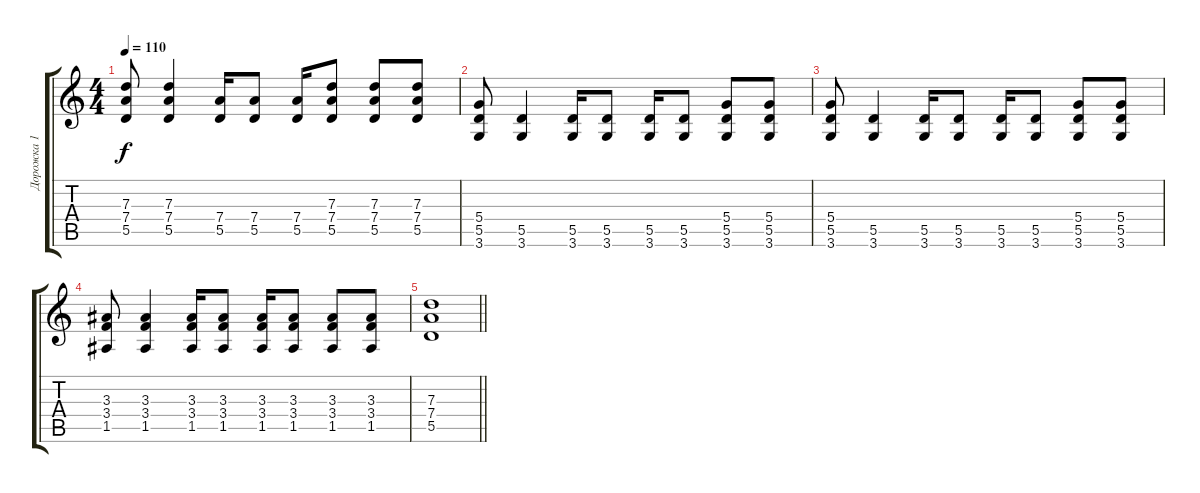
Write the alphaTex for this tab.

\track ("Дорожка 1" "Дорожка 1") {instrument acousticguitarsteel}
\staff {score tabs}
\tuning (E4 B3 G3 D3 A2 E2) {hide}
\ts (4 4)
\tempo 110
\clef g2
\ks c
(7.3 7.4 5.5).8{dy f volume 13 instrument distortionguitar} (7.3 7.4 5.5).4 (7.4 5.5).16 (7.4 5.5).8 (7.4 5.5).16 (7.3 7.4 5.5).8 (7.3 7.4 5.5).8 (7.3 7.4 5.5).8 |
(5.4 5.5 3.6).8{volume 13 instrument distortionguitar} (5.5 3.6).4 (5.5 3.6).16 (5.5 3.6).8 (5.5 3.6).16 (5.5 3.6).8 (5.4 5.5 3.6).8 (5.4 5.5 3.6).8 |
(5.4 5.5 3.6).8{volume 13 instrument distortionguitar} (5.5 3.6).4 (5.5 3.6).16 (5.5 3.6).8 (5.5 3.6).16 (5.5 3.6).8 (5.4 5.5 3.6).8 (5.4 5.5 3.6).8 |
(3.3 3.4 1.5).8{volume 13 instrument distortionguitar} (3.3 3.4 1.5).4 (3.3 3.4 1.5).16 (3.3 3.4 1.5).8 (3.3 3.4 1.5).16 (3.3 3.4 1.5).8 (3.3 3.4 1.5).8 (3.3 3.4 1.5).8 |
\barLineRight lightlight
(7.3 7.4 5.5).1
